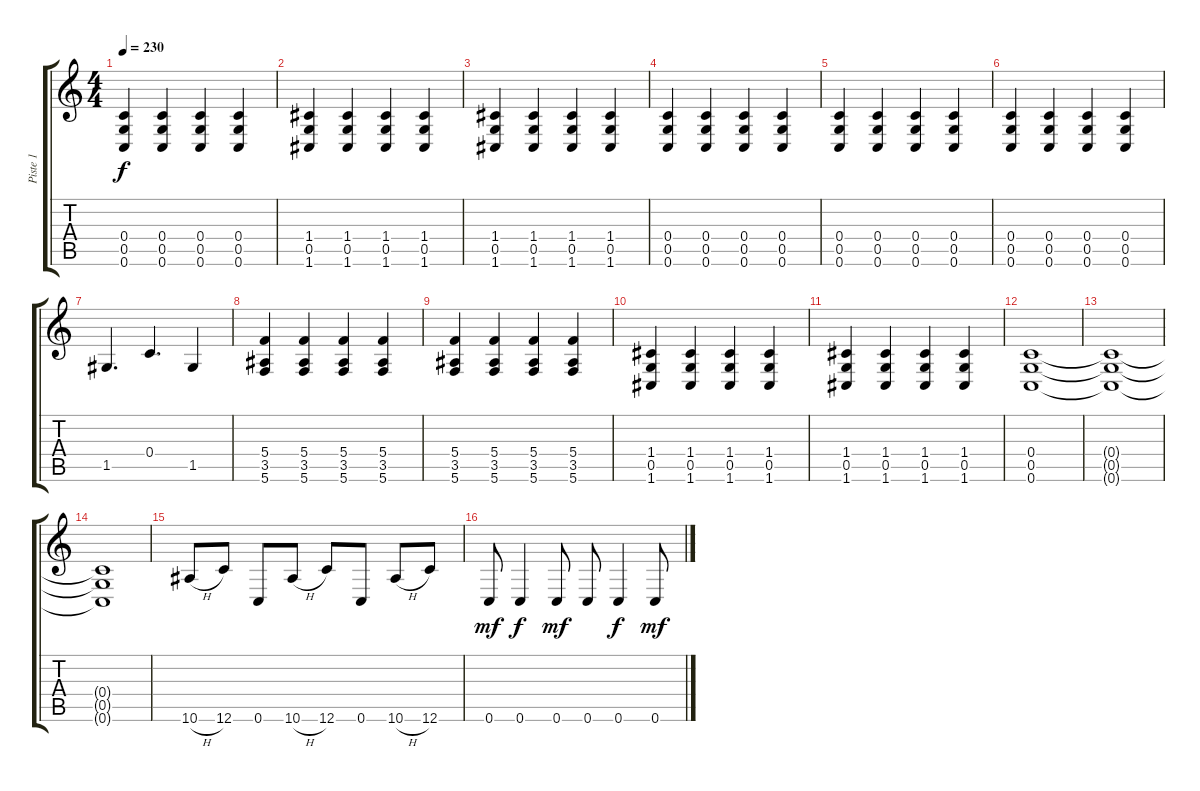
\track ("Piste 1" "Piste 1") {instrument distortionguitar}
\staff {score tabs}
\tuning (D4 A3 F3 C3 G2 C2) {hide}
\ts (4 4)
\tempo 230
\clef g2
\ks c
(0.4 0.5 0.6).4{dy f} (0.4 0.5 0.6).4 (0.4 0.5 0.6).4 (0.4 0.5 0.6).4 |
(1.4 0.5 1.6).4 (1.4 0.5 1.6).4 (1.4 0.5 1.6).4 (1.4 0.5 1.6).4 |
(1.4 0.5 1.6).4 (1.4 0.5 1.6).4 (1.4 0.5 1.6).4 (1.4 0.5 1.6).4 |
(0.4 0.5 0.6).4 (0.4 0.5 0.6).4 (0.4 0.5 0.6).4 (0.4 0.5 0.6).4 |
(0.4 0.5 0.6).4 (0.4 0.5 0.6).4 (0.4 0.5 0.6).4 (0.4 0.5 0.6).4 |
(0.4 0.5 0.6).4 (0.4 0.5 0.6).4 (0.4 0.5 0.6).4 (0.4 0.5 0.6).4 |
1.5.4{d} 0.4.4{d} 1.5.4 |
(5.4 3.5 5.6).4 (5.4 3.5 5.6).4 (5.4 3.5 5.6).4 (5.4 3.5 5.6).4 |
(5.4 3.5 5.6).4 (5.4 3.5 5.6).4 (5.4 3.5 5.6).4 (5.4 3.5 5.6).4 |
(1.4 0.5 1.6).4 (1.4 0.5 1.6).4 (1.4 0.5 1.6).4 (1.4 0.5 1.6).4 |
(1.4 0.5 1.6).4 (1.4 0.5 1.6).4 (1.4 0.5 1.6).4 (1.4 0.5 1.6).4 |
(0.4 0.5 0.6).1 |
(0.4{t} 0.5{t} 0.6{t}).1 |
(0.4{t} 0.5{t} 0.6{t}).1 |
10.6{h}.8 12.6.8 0.6.8 10.6{h}.8 12.6.8 0.6.8 10.6{h}.8 12.6.8 |
0.6.8{dy mf} 0.6.4{dy f} 0.6.8{dy mf} 0.6.8 0.6.4{dy f} 0.6.8{dy mf}
